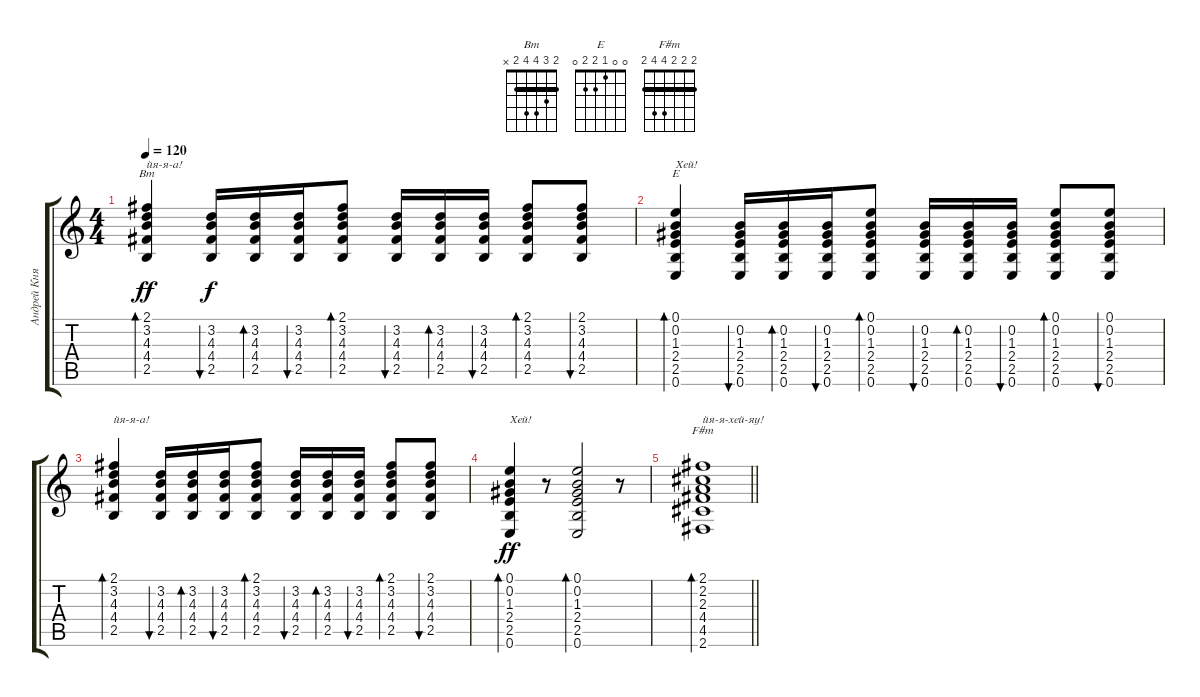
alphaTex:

\track ("Андрей Князев" "Андрей Кня") {instrument acousticguitarsteel}
\staff {score tabs}
\tuning (E4 B3 G3 D3 A2 E2) {hide}
\chord ("Bm" 2 3 4 4 2 x) {barre 2}
\chord ("E" 0 0 1 2 2 0)
\chord ("F#m" 2 2 2 4 4 2) {barre 2}
\ts (4 4)
\tempo 120
\clef g2
\ks c
(2.1 3.2 4.3 4.4 2.5).4{bd 30 ch "Bm" txt "йя-я-а!" dy ff} (3.2 4.3 4.4 2.5).16{bu 30 dy f} (3.2 4.3 4.4 2.5).16{bd 30} (3.2 4.3 4.4 2.5).16{bu 60} (2.1 3.2 4.3 4.4 2.5).8{bd 30} (3.2 4.3 4.4 2.5).16{bu 30} (3.2 4.3 4.4 2.5).16{bd 30} (3.2 4.3 4.4 2.5).16{bu 60} (2.1 3.2 4.3 4.4 2.5).8{bd 60} (2.1 3.2 4.3 4.4 2.5).8{bu 30} |
(0.1 0.2 1.3 2.4 2.5 0.6).4{bd 30 ch "E" txt "Хей!"} (0.2 1.3 2.4 2.5 0.6).16{bu 30} (0.2 1.3 2.4 2.5 0.6).16{bd 30} (0.2 1.3 2.4 2.5 0.6).16{bu 60} (0.1 0.2 1.3 2.4 2.5 0.6).8{bd 30} (0.2 1.3 2.4 2.5 0.6).16{bu 30} (0.2 1.3 2.4 2.5 0.6).16{bd 30} (0.2 1.3 2.4 2.5 0.6).16{bu 60} (0.1 0.2 1.3 2.4 2.5 0.6).8{bd 60} (0.1 0.2 1.3 2.4 2.5 0.6).8{bu 30} |
(2.1 3.2 4.3 4.4 2.5).4{bd 30 txt "йя-я-а!"} (3.2 4.3 4.4 2.5).16{bu 30} (3.2 4.3 4.4 2.5).16{bd 30} (3.2 4.3 4.4 2.5).16{bu 60} (2.1 3.2 4.3 4.4 2.5).8{bd 30} (3.2 4.3 4.4 2.5).16{bu 30} (3.2 4.3 4.4 2.5).16{bd 30} (3.2 4.3 4.4 2.5).16{bu 60} (2.1 3.2 4.3 4.4 2.5).8{bd 60} (2.1 3.2 4.3 4.4 2.5).8{bu 30} |
(0.1 0.2 1.3 2.4 2.5 0.6).4{bd 30 txt "Хей!" dy ff} r.8 (0.1 0.2 1.3 2.4 2.5 0.6).2{bd 30} r.8 |
\barLineRight lightlight
(2.1 2.2 2.3 4.4 4.5 2.6).1{bd 30 ch "F#m" txt "йя-я-хей-яу!"}
